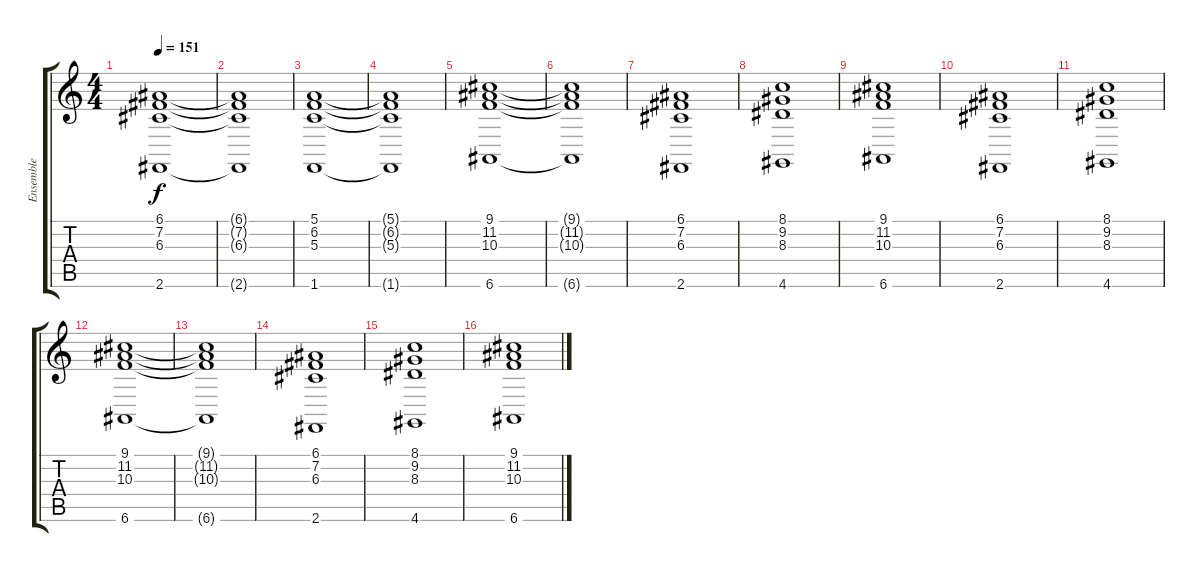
\track ("Ensemble" "Ensemble") {instrument stringensemble1}
\staff {score tabs}
\tuning (E4 B3 G3 D3 A2 E2) {hide}
\ts (4 4)
\tempo 151
\clef g2
\ks c
(6.1 7.2 6.3 2.6).1{dy f} |
(6.1{t} 7.2{t} 6.3{t} 2.6{t}).1 |
(5.1 6.2 5.3 1.6).1 |
(5.1{t} 6.2{t} 5.3{t} 1.6{t}).1 |
\section ("" "")
(9.1 11.2 10.3 6.6).1 |
(9.1{t} 11.2{t} 10.3{t} 6.6{t}).1 |
(6.1 7.2 6.3 2.6).1 |
(8.1 9.2 8.3 4.6).1 |
(9.1 11.2 10.3 6.6).1 |
(6.1 7.2 6.3 2.6).1 |
(8.1 9.2 8.3 4.6).1 |
\section ("" "")
(9.1 11.2 10.3 6.6).1 |
(9.1{t} 11.2{t} 10.3{t} 6.6{t}).1 |
(6.1 7.2 6.3 2.6).1 |
(8.1 9.2 8.3 4.6).1 |
(9.1 11.2 10.3 6.6).1
